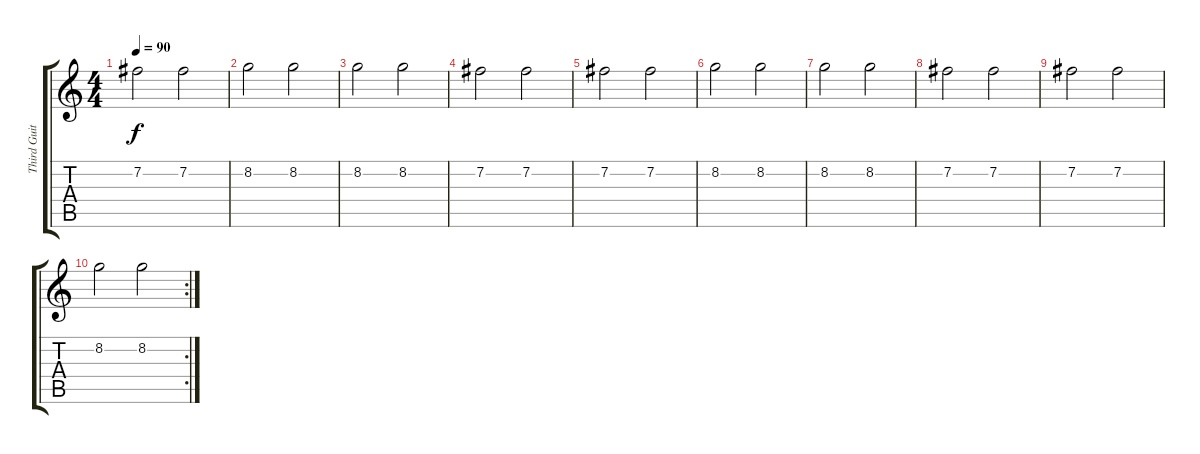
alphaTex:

\track ("Third Guitar" "Third Guit") {instrument electricguitarclean}
\staff {score tabs}
\tuning (E4 B3 G3 D3 A2 E2) {hide}
\ts (4 4)
\tempo 90
\clef g2
\ks c
7.2.2{dy f} 7.2.2 |
8.2.2 8.2.2 |
8.2.2 8.2.2 |
7.2.2 7.2.2 |
7.2.2 7.2.2 |
8.2.2 8.2.2 |
8.2.2 8.2.2 |
7.2.2 7.2.2 |
7.2.2 7.2.2 |
\rc 2
8.2.2 8.2.2
